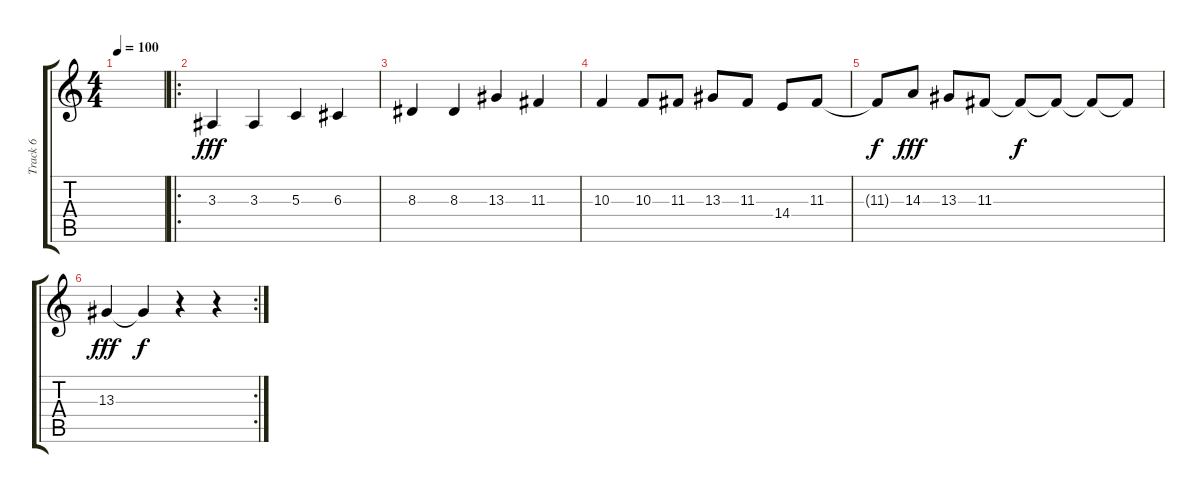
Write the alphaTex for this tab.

\track ("Track 6" "Track 6") {instrument panflute}
\staff {score tabs}
\tuning (E4 B3 G3 D3 A2 E2) {hide}
\ts (4 4)
\tempo 100
\clef g2
\ks c
|
\ro
3.3.4{dy fff} 3.3.4 5.3.4 6.3.4 |
8.3.4 8.3.4 13.3.4 11.3.4 |
10.3.4 10.3.8 11.3.8 13.3.8 11.3.8 14.4.8 11.3.8 |
11.3{t}.8{dy f} 14.3.8{dy fff} 13.3.8 11.3.8 11.3{t}.8{dy f} 11.3{t}.8 11.3{t}.8 11.3{t}.8 |
\rc 2
13.3.4{dy fff} 13.3{t}.4{dy f} r.4 r.4
